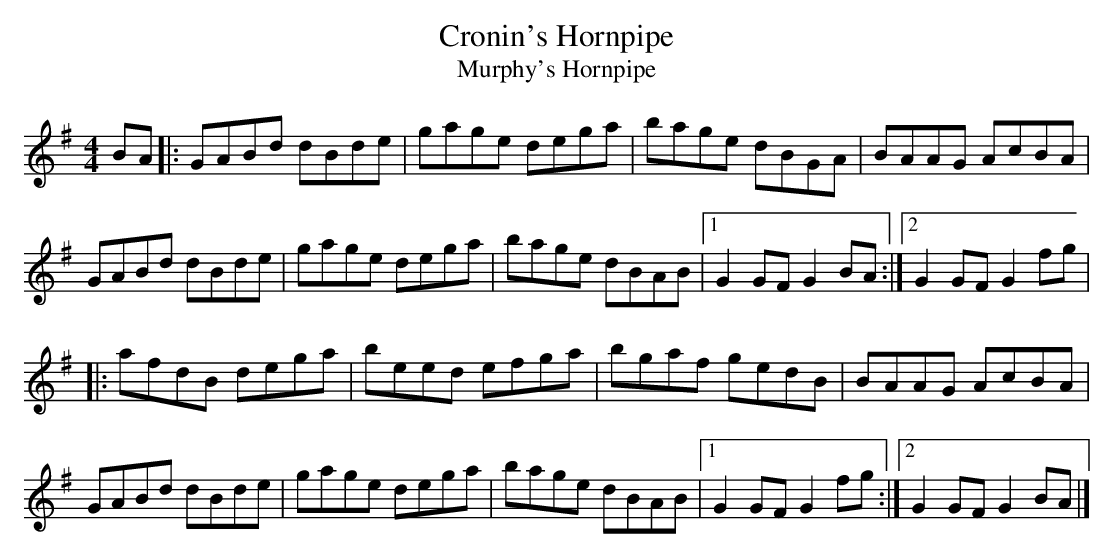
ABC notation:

X:1
T:Cronin's Hornpipe
T:Murphy's Hornpipe
M:4/4
L:1/8
K:G
BA[|:GABd dBde|gage dega|bage dBGA|BAAG AcBA|!
GABd dBde|gage dega|bage dBAB|1G2GF G2BA:|2G2GF G2fg|!
|:afdB dega|beed efga|bgaf gedB|BAAG AcBA|!
GABd dBde|gage dega|bage dBAB|1G2GF G2fg:|2G2GF G2BA|]!
